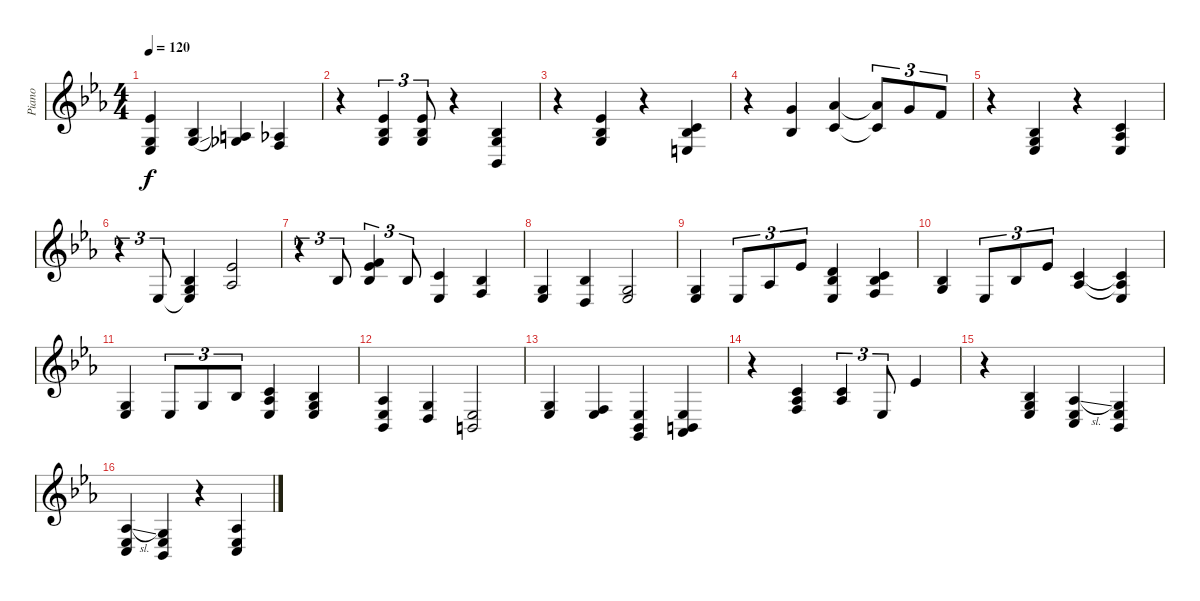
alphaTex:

\track ("Piano" "Piano") {instrument acousticgrandpiano}
\staff {score}
\tuning (E4 B3 G3 D3 A2 E2) {hide}
\ts (4 4)
\tempo 120
\clef g2
\ks eb
(4.2 0.3 1.4).4{dy f} (0.3{sl} 8.4).4 (2.3 4.4).4 (1.3 3.4).4 |
r.4 (4.2 3.3 5.4).4{tu (3 2)} (4.2 0.3 8.4).8{tu (3 2)} r.4 (0.3 8.4 1.5).4 |
r.4 (4.2 0.3 8.4).4 r.4 (1.2 3.3 2.4).4 |
r.4 (3.1 3.3).4 (4.1 1.2).4 (4.1{t} 1.2{t}).8{tu (3 2)} 3.1.8{tu (3 2)} 1.1.8{tu (3 2)} |
r.4 (0.3 1.4 13.5).4 r.4 (1.2 1.3 1.4).4 |
r.4{tu (3 2)} 1.4.8{tu (3 2)} (0.3 1.4{t} 13.5).4 (4.2 1.3).2 |
r.4{tu (3 2)} 3.3.8{tu (3 2)} (1.1 4.2 3.3).4{tu (3 2) txt ""} 3.3.8{tu (3 2)} (1.2 1.4).4 (3.3 3.4).4 |
(0.3 1.4).4 (3.3 0.4).4 (0.3 1.4).2 |
(0.3 1.4).4 1.4.8{tu (3 2)} 1.3.8{tu (3 2)} 4.2.8{tu (3 2)} (3.2 3.3 1.4).4 (1.2 3.3 3.4).4 |
(0.3 8.4).4 1.4.8{tu (3 2)} 3.3.8{tu (3 2)} 4.2.8{tu (3 2)} (1.2 1.3).4 (1.2{t} 1.3{t} 1.4).4 |
(0.3 1.4).4 1.4.8{tu (3 2)} 0.3.8{tu (3 2)} 3.3.8{tu (3 2)} (1.2 1.3 1.4).4 (0.3 1.4 13.5).4 |
(1.3 1.4 1.5).4 (0.3 0.4).4 (1.4 2.5).2 |
(0.3 1.4).4 (1.4 8.5).4 (1.4 1.5 3.6).4 (1.4 2.5 4.6).4 |
r.4 (1.2 1.3 3.4).4 (1.2 1.3).4{tu (3 2)} 1.4.8{tu (3 2)} 4.2.4 |
r.4 (0.3 1.4 13.5).4 (1.3{sl} 1.4 3.5).4 (0.3 1.4 1.5).4 |
(1.3{sl} 1.4 3.5).4 (0.3 1.4 1.5).4 r.4 (1.3 1.4 3.5).4
